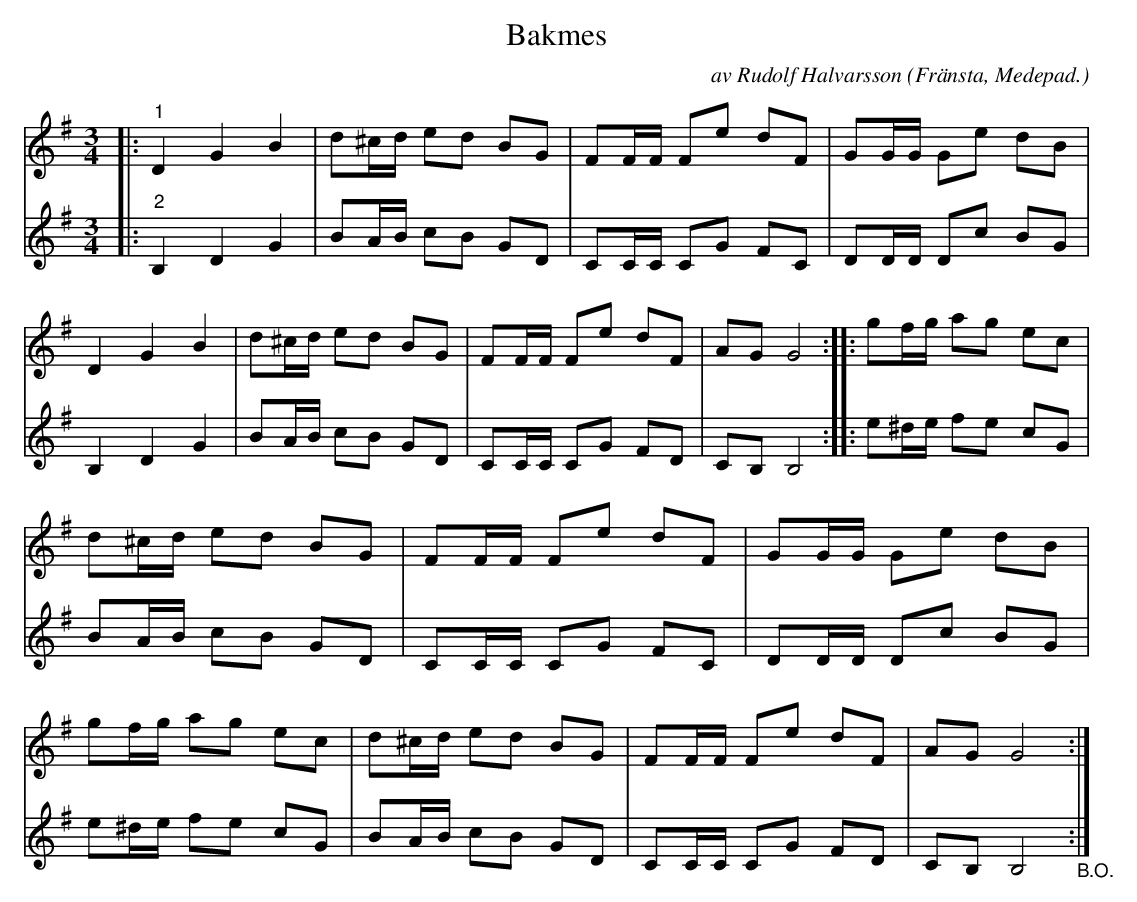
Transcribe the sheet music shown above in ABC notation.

X:1
T:Bakmes
C:av Rudolf Halvarsson
O:Fränsta, Medepad.
L:1/8
M:3/4
K:G
V:1
|:"^1" D2 G2 B2 | d^c/d/ ed BG | FF/F/ Fe dF | GG/G/ Ge dB | D2 G2 B2 | d^c/d/ ed BG |
FF/F/ Fe dF | AG G4 :: gf/g/ ag ec | d^c/d/ ed BG | FF/F/ Fe dF | GG/G/ Ge dB | gf/g/ ag ec |
d^c/d/ ed BG | FF/F/ Fe dF | AG G4 :|
V:2
|:"^2" B,2 D2 G2 | BA/B/ cB GD | CC/C/ CG FC | DD/D/ Dc BG | B,2 D2 G2 | BA/B/ cB GD |
CC/C/ CG FD | CB, B,4 :: e^d/e/ fe cG | BA/B/ cB GD | CC/C/ CG FC | DD/D/ Dc BG | e^d/e/ fe cG |
BA/B/ cB GD | CC/C/ CG FD | CB, B,4"_B.O." :|
